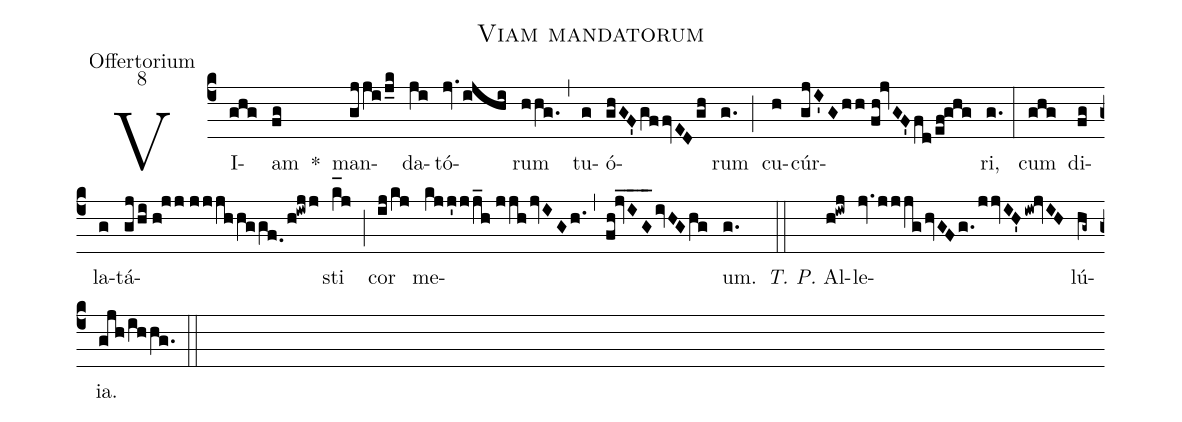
name:Viam mandatorum;
office-part:Offertorium;
mode:8;
%%
(c4) VI(ghg)am(fg) *() man(gjji/j_k)da(ji)tó(jv.ijhi)rum(hhg.) (,) tu(g)ó(ghGF'gffvEDgh)rum(g.) (;) cu(h)cúr(gjI'Ghh//fh!jvGF'fd/ef!ghg)ri,(g.) (:) cum(ghg) di(fg)la(g)tá(gj/hi//h!jj//jjjhhggf.0/h!iwjj)sti(k_[hl:1]j) (;) cor(ij/kj) me(kjj'jj_h//jjhjvIGh.)(,)(fh!jvIG___ivHGhg)um.(g.) (::) <i>T. P.</i> Al(h!iwj)le(jv.jjjghvGFg./jjvIH'iw!jvIH)lú(hg~){ia}.(gjh/ihhg.) (::)
